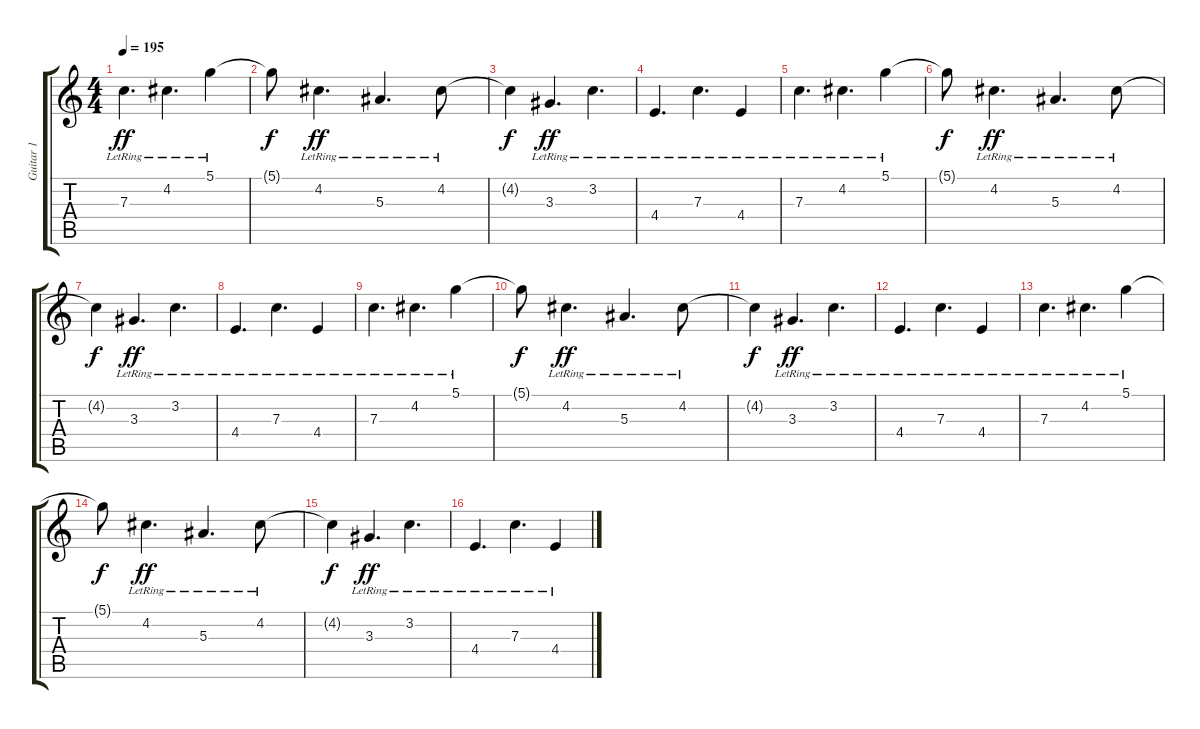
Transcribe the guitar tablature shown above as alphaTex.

\track ("Guitar 1" "Guitar 1") {instrument distortionguitar}
\staff {score tabs}
\tuning (D4 A3 F3 C3 G2 C2) {hide}
\ts (4 4)
\tempo 195
\clef g2
\ks c
7.3{lr}.4{d dy ff} 4.2{lr}.4{d} 5.1{lr}.4 |
5.1{t}.8{dy f} 4.2{lr}.4{d dy ff} 5.3{lr}.4{d} 4.2{lr}.8 |
4.2{t}.4{dy f} 3.3{lr}.4{d dy ff} 3.2{lr}.4{d} |
4.4{lr}.4{d} 7.3{lr}.4{d} 4.4{lr}.4 |
7.3{lr}.4{d} 4.2{lr}.4{d} 5.1{lr}.4 |
5.1{t}.8{dy f} 4.2{lr}.4{d dy ff} 5.3{lr}.4{d} 4.2{lr}.8 |
4.2{t}.4{dy f} 3.3{lr}.4{d dy ff} 3.2{lr}.4{d} |
4.4{lr}.4{d} 7.3{lr}.4{d} 4.4{lr}.4 |
7.3{lr}.4{d} 4.2{lr}.4{d} 5.1{lr}.4 |
5.1{t}.8{dy f} 4.2{lr}.4{d dy ff} 5.3{lr}.4{d} 4.2{lr}.8 |
4.2{t}.4{dy f} 3.3{lr}.4{d dy ff} 3.2{lr}.4{d} |
4.4{lr}.4{d} 7.3{lr}.4{d} 4.4{lr}.4 |
7.3{lr}.4{d} 4.2{lr}.4{d} 5.1{lr}.4 |
5.1{t}.8{dy f} 4.2{lr}.4{d dy ff} 5.3{lr}.4{d} 4.2{lr}.8 |
4.2{t}.4{dy f} 3.3{lr}.4{d dy ff} 3.2{lr}.4{d} |
4.4{lr}.4{d} 7.3{lr}.4{d} 4.4{lr}.4
